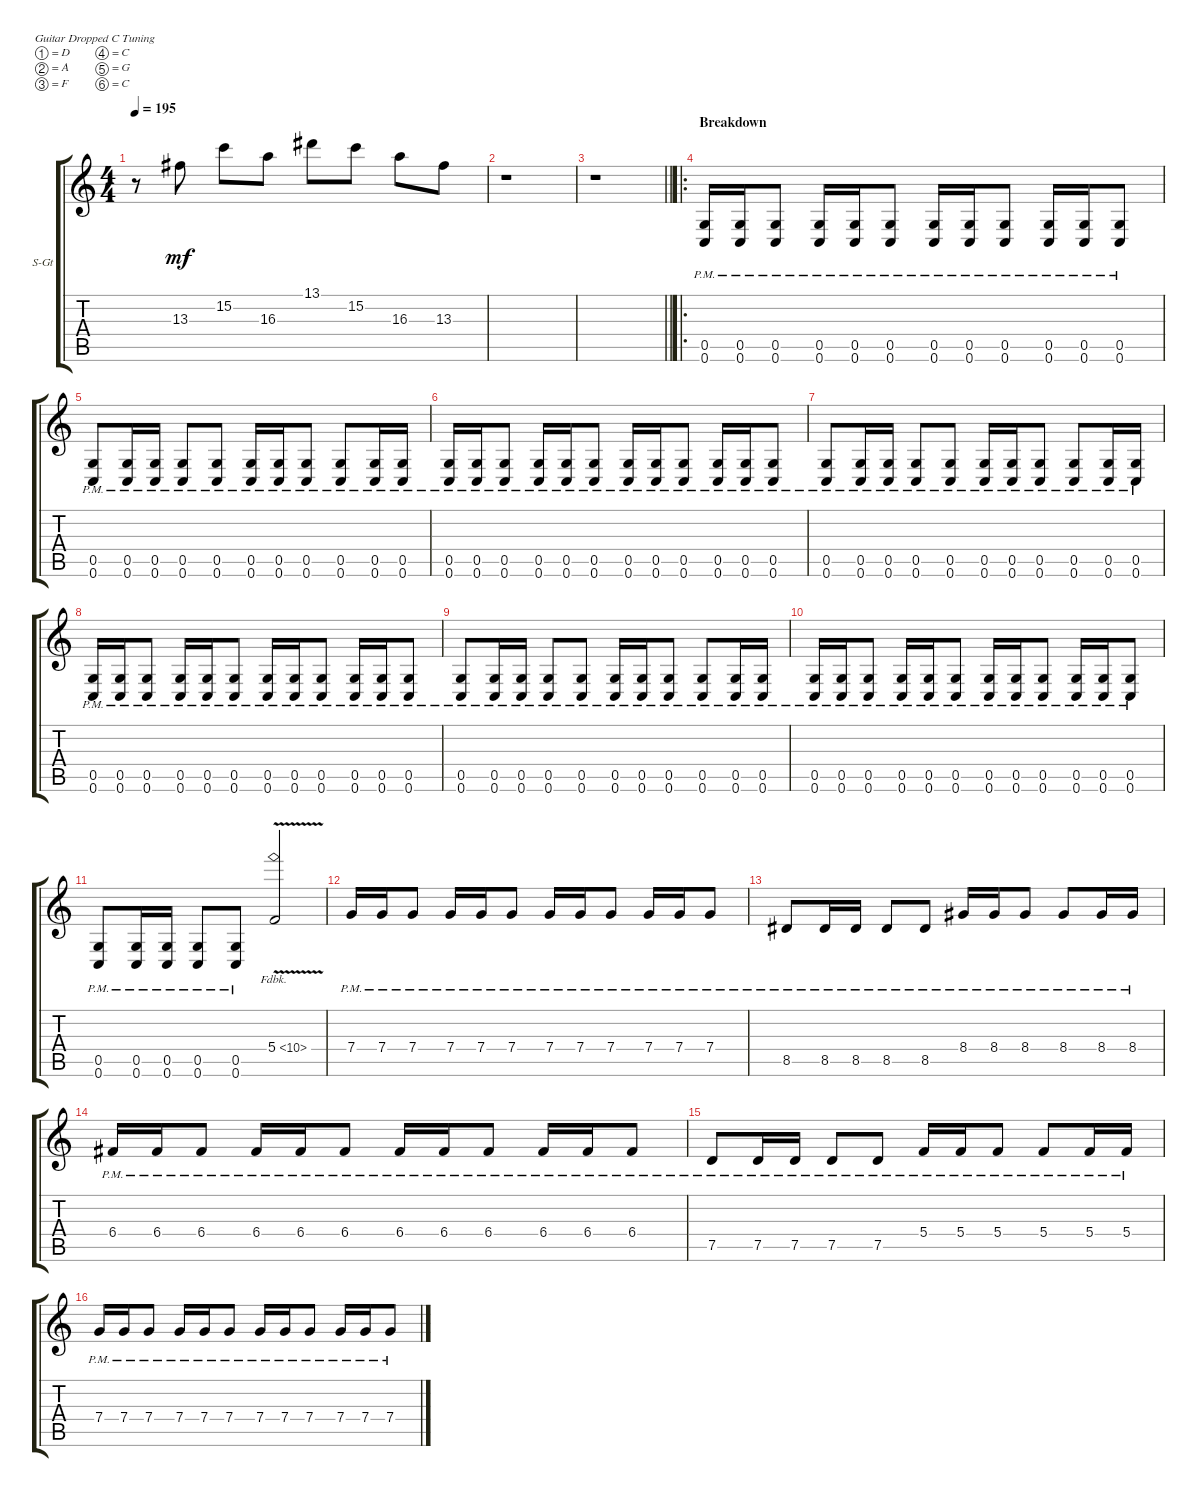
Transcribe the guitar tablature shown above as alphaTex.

\defaultSystemsLayout 4
\bracketExtendMode groupsimilarinstruments
\firstSystemTrackNameOrientation horizontal
\otherSystemsTrackNameOrientation horizontal
\track ("Guitar 1" "S-Gt") {instrument acousticguitarsteel}
\staff {score tabs}
\tuning (D4 A3 F3 C3 G2 C2)
\ts (4 4)
\tempo 195
\clef g2
\ks c
r.8{dy mf} 13.3.8 15.2.8 16.3.8 13.1.8 15.2.8 16.3.8 13.3.8 |
r.1 |
\barLineRight lightlight
r.1 |
\ro
\section ("" "Breakdown")
(0.6{pm} 0.5).16 (0.6{pm} 0.5).16 (0.6{pm} 0.5).8 (0.6{pm} 0.5).16 (0.6{pm} 0.5).16 (0.6{pm} 0.5).8 (0.6{pm} 0.5).16 (0.6{pm} 0.5).16 (0.6{pm} 0.5).8 (0.6{pm} 0.5).16 (0.6{pm} 0.5).16 (0.6{pm} 0.5).8 |
(0.6{pm} 0.5).8 (0.6{pm} 0.5).16 (0.6{pm} 0.5).16 (0.6{pm} 0.5).8 (0.6{pm} 0.5).8 (0.6{pm} 0.5).16 (0.6{pm} 0.5).16 (0.6{pm} 0.5).8 (0.6{pm} 0.5).8 (0.6{pm} 0.5).16 (0.6{pm} 0.5).16 |
(0.6{pm} 0.5).16 (0.6{pm} 0.5).16 (0.6{pm} 0.5).8 (0.6{pm} 0.5).16 (0.6{pm} 0.5).16 (0.6{pm} 0.5).8 (0.6{pm} 0.5).16 (0.6{pm} 0.5).16 (0.6{pm} 0.5).8 (0.6{pm} 0.5).16 (0.6{pm} 0.5).16 (0.6{pm} 0.5).8 |
(0.6{pm} 0.5).8 (0.6{pm} 0.5).16 (0.6{pm} 0.5).16 (0.6{pm} 0.5).8 (0.6{pm} 0.5).8 (0.6{pm} 0.5).16 (0.6{pm} 0.5).16 (0.6{pm} 0.5).8 (0.6{pm} 0.5).8 (0.6{pm} 0.5).16 (0.6{pm} 0.5).16 |
(0.6{pm} 0.5).16 (0.6{pm} 0.5).16 (0.6{pm} 0.5).8 (0.6{pm} 0.5).16 (0.6{pm} 0.5).16 (0.6{pm} 0.5).8 (0.6{pm} 0.5).16 (0.6{pm} 0.5).16 (0.6{pm} 0.5).8 (0.6{pm} 0.5).16 (0.6{pm} 0.5).16 (0.6{pm} 0.5).8 |
(0.6{pm} 0.5).8 (0.6{pm} 0.5).16 (0.6{pm} 0.5).16 (0.6{pm} 0.5).8 (0.6{pm} 0.5).8 (0.6{pm} 0.5).16 (0.6{pm} 0.5).16 (0.6{pm} 0.5).8 (0.6{pm} 0.5).8 (0.6{pm} 0.5).16 (0.6{pm} 0.5).16 |
(0.6{pm} 0.5).16 (0.6{pm} 0.5).16 (0.6{pm} 0.5).8 (0.6{pm} 0.5).16 (0.6{pm} 0.5).16 (0.6{pm} 0.5).8 (0.6{pm} 0.5).16 (0.6{pm} 0.5).16 (0.6{pm} 0.5).8 (0.6{pm} 0.5).16 (0.6{pm} 0.5).16 (0.6{pm} 0.5).8 |
(0.6{pm} 0.5).8 (0.6{pm} 0.5).16 (0.6{pm} 0.5).16 (0.6{pm} 0.5).8 (0.6{pm} 0.5).8 5.4{fh 5 v}.2 |
7.4{pm}.16 7.4{pm}.16 7.4{pm}.8 7.4{pm}.16 7.4{pm}.16 7.4{pm}.8 7.4{pm}.16 7.4{pm}.16 7.4{pm}.8 7.4{pm}.16 7.4{pm}.16 7.4{pm}.8 |
8.5{pm}.8 8.5{pm}.16 8.5{pm}.16 8.5{pm}.8 8.5{pm}.8 8.4{pm}.16 8.4{pm}.16 8.4{pm}.8 8.4{pm}.8 8.4{pm}.16 8.4{pm}.16 |
6.4{pm}.16 6.4{pm}.16 6.4{pm}.8 6.4{pm}.16 6.4{pm}.16 6.4{pm}.8 6.4{pm}.16 6.4{pm}.16 6.4{pm}.8 6.4{pm}.16 6.4{pm}.16 6.4{pm}.8 |
7.5{pm}.8 7.5{pm}.16 7.5{pm}.16 7.5{pm}.8 7.5{pm}.8 5.4{pm}.16 5.4{pm}.16 5.4{pm}.8 5.4{pm}.8 5.4{pm}.16 5.4{pm}.16 |
7.4{pm}.16 7.4{pm}.16 7.4{pm}.8 7.4{pm}.16 7.4{pm}.16 7.4{pm}.8 7.4{pm}.16 7.4{pm}.16 7.4{pm}.8 7.4{pm}.16 7.4{pm}.16 7.4{pm}.8
